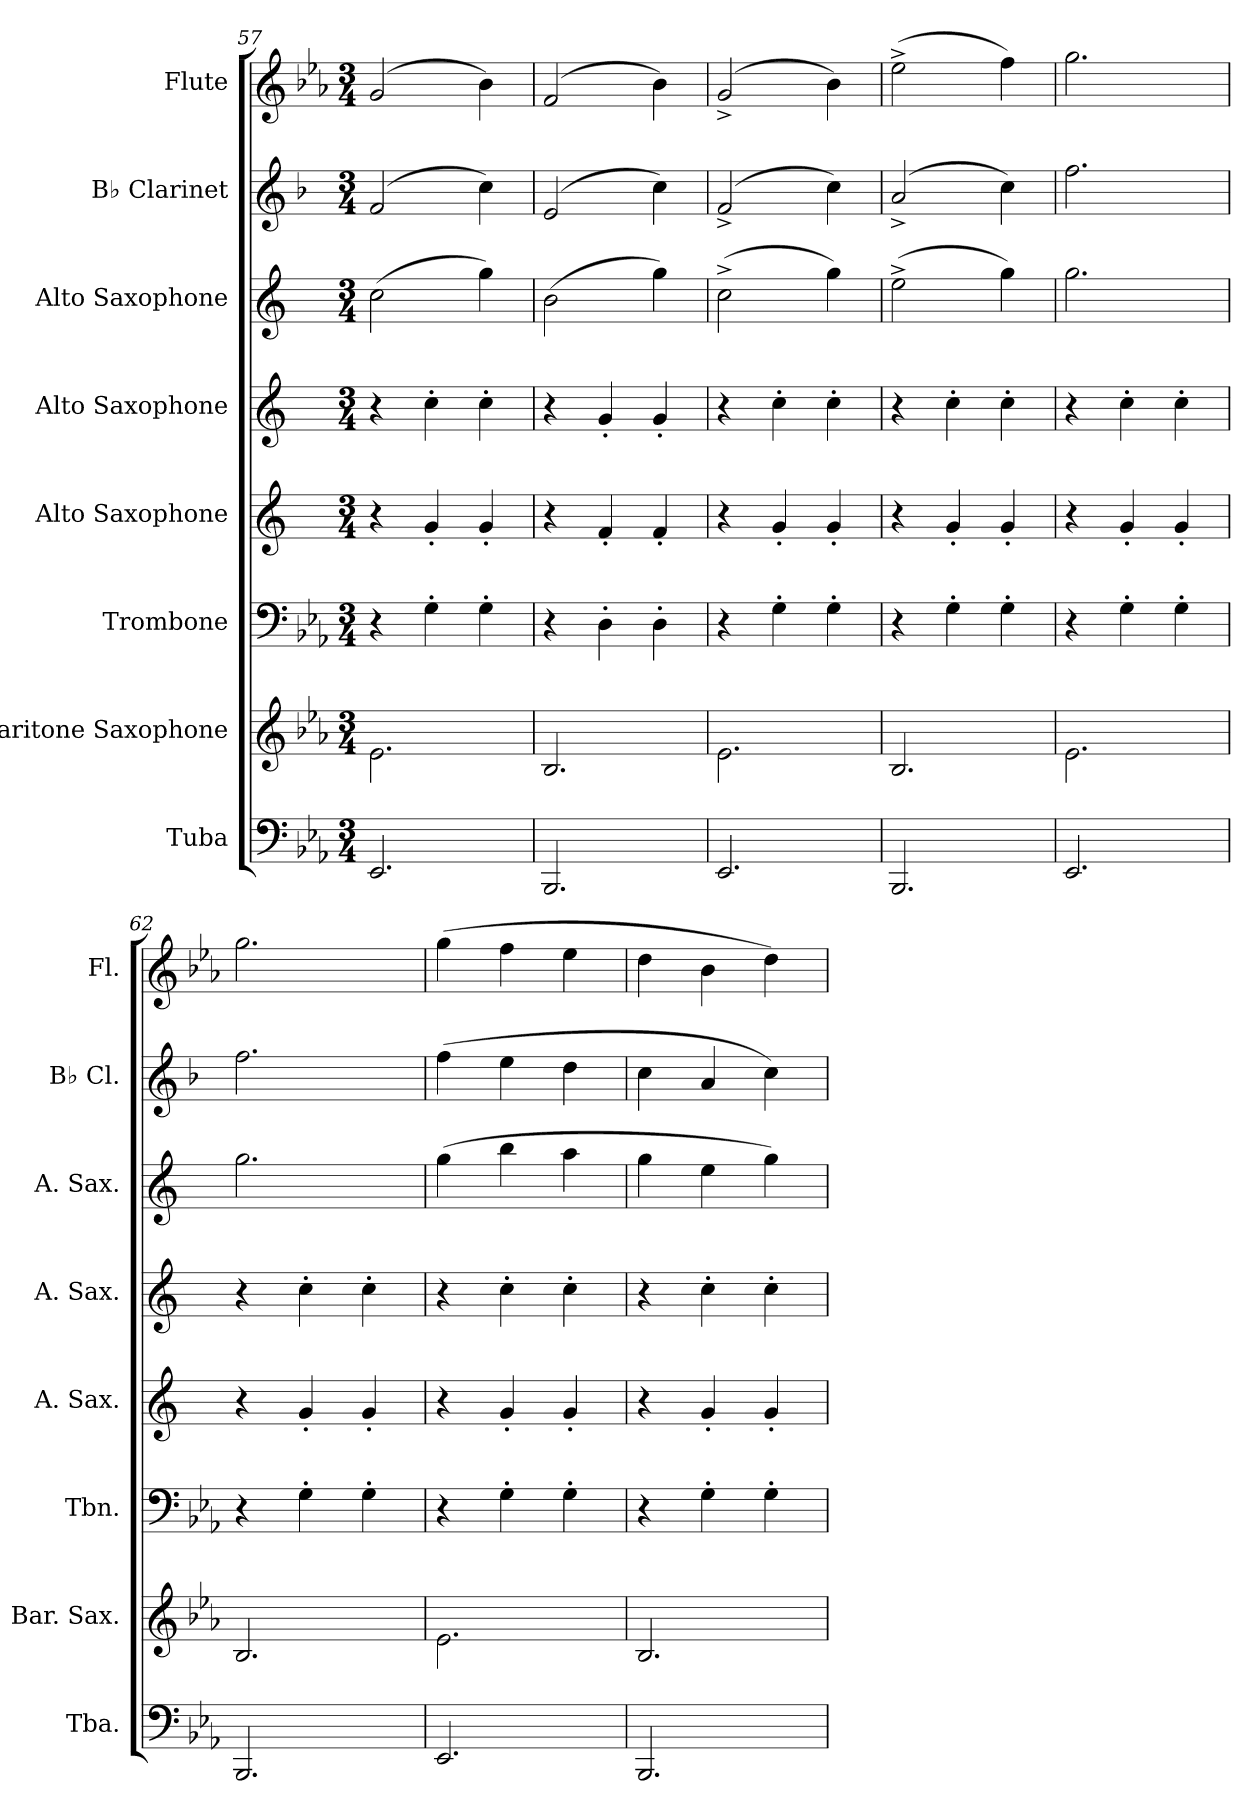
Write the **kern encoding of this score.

**kern	**kern	**kern	**kern	**kern	**kern	**kern	**kern
*part8	*part7	*part6	*part5	*part4	*part3	*part2	*part1
*staff8	*staff7	*staff6	*staff5	*staff4	*staff3	*staff2	*staff1
*I"Tuba	*I"Baritone Saxophone	*I"Trombone	*I"Alto Saxophone	*I"Alto Saxophone	*I"Alto Saxophone	*I"B♭ Clarinet	*I"Flute
*I'Tba.	*I'Bar. Sax.	*I'Tbn.	*I'A. Sax.	*I'A. Sax.	*I'A. Sax.	*I'B♭ Cl.	*I'Fl.
*clefF4	*clefG2	*clefF4	*clefG2	*clefG2	*clefG2	*clefG2	*clefG2
*	*ITrd12c21	*	*ITrd5c9	*ITrd5c9	*ITrd5c9	*ITrd1c2	*
*k[b-e-a-]	*k[b-e-a-]	*k[b-e-a-]	*k[b-e-a-]	*k[b-e-a-]	*k[b-e-a-]	*k[b-e-a-]	*k[b-e-a-]
*M3/4	*M3/4	*M3/4	*M3/4	*M3/4	*M3/4	*M3/4	*M3/4
=57	=57	=57	=57	=57	=57	=57	=57
2.EE-/	2.E-\	4r	4r	4r	(>2e-\	(>2e-/	(>2g/
.	.	4G'\	4B-'/	4e-'\	.	.	.
.	.	4G'\	4B-'/	4e-'\	4b-\)	4b-\)	4b-\)
=58	=58	=58	=58	=58	=58	=58	=58
2.BBB-/	2.BB-/	4r	4r	4r	(>2d\	(>2d/	(>2f/
.	.	4D'\	4A-'/	4B-'/	.	.	.
.	.	4D'\	4A-'/	4B-'/	4b-\)	4b-\)	4b-\)
!!LO:PB:g=z
=59	=59	=59	=59	=59	=59	=59	=59
*	*	*	*	*	*	*	*MM145
2.EE-/	2.E-\	4r	4r	4r	(>2e-^\	(>2e-^/	(>2g^/
.	.	4G'\	4B-'/	4e-'\	.	.	.
.	.	4G'\	4B-'/	4e-'\	4b-\)	4b-\)	4b-\)
=60	=60	=60	=60	=60	=60	=60	=60
*	*	*	*	*	*	*	*MM110
2.BBB-/	2.BB-/	4r	4r	4r	(>2g^\	(>2g^/	(>2ee-^\
.	.	4G'\	4B-'/	4e-'\	.	.	.
.	.	4G'\	4B-'/	4e-'\	4b-\)	4b-\)	4ff\)
=61	=61	=61	=61	=61	=61	=61	=61
*	*	*	*	*	*	*	*MM170
2.EE-/	2.E-\	4r	4r	4r	2.b-\	2.ee-\	2.gg\
.	.	4G'\	4B-'/	4e-'\	.	.	.
.	.	4G'\	4B-'/	4e-'\	.	.	.
=62	=62	=62	=62	=62	=62	=62	=62
2.BBB-/	2.BB-/	4r	4r	4r	2.b-\	2.ee-\	2.gg\
.	.	4G'\	4B-'/	4e-'\	.	.	.
.	.	4G'\	4B-'/	4e-'\	.	.	.
=63	=63	=63	=63	=63	=63	=63	=63
2.EE-/	2.E-\	4r	4r	4r	(>4b-\	(>4ee-\	(>4gg\
.	.	4G'\	4B-'/	4e-'\	4dd\	4dd\	4ff\
.	.	4G'\	4B-'/	4e-'\	4cc\	4cc\	4ee-\
=64	=64	=64	=64	=64	=64	=64	=64
2.BBB-/	2.BB-/	4r	4r	4r	4b-\	4b-\	4dd\
.	.	4G'\	4B-'/	4e-'\	4g\	4g/	4b-\
.	.	4G'\	4B-'/	4e-'\	4b-\)	4b-\)	4dd\)
=	=	=	=	=	=	=	=
*-	*-	*-	*-	*-	*-	*-	*-
